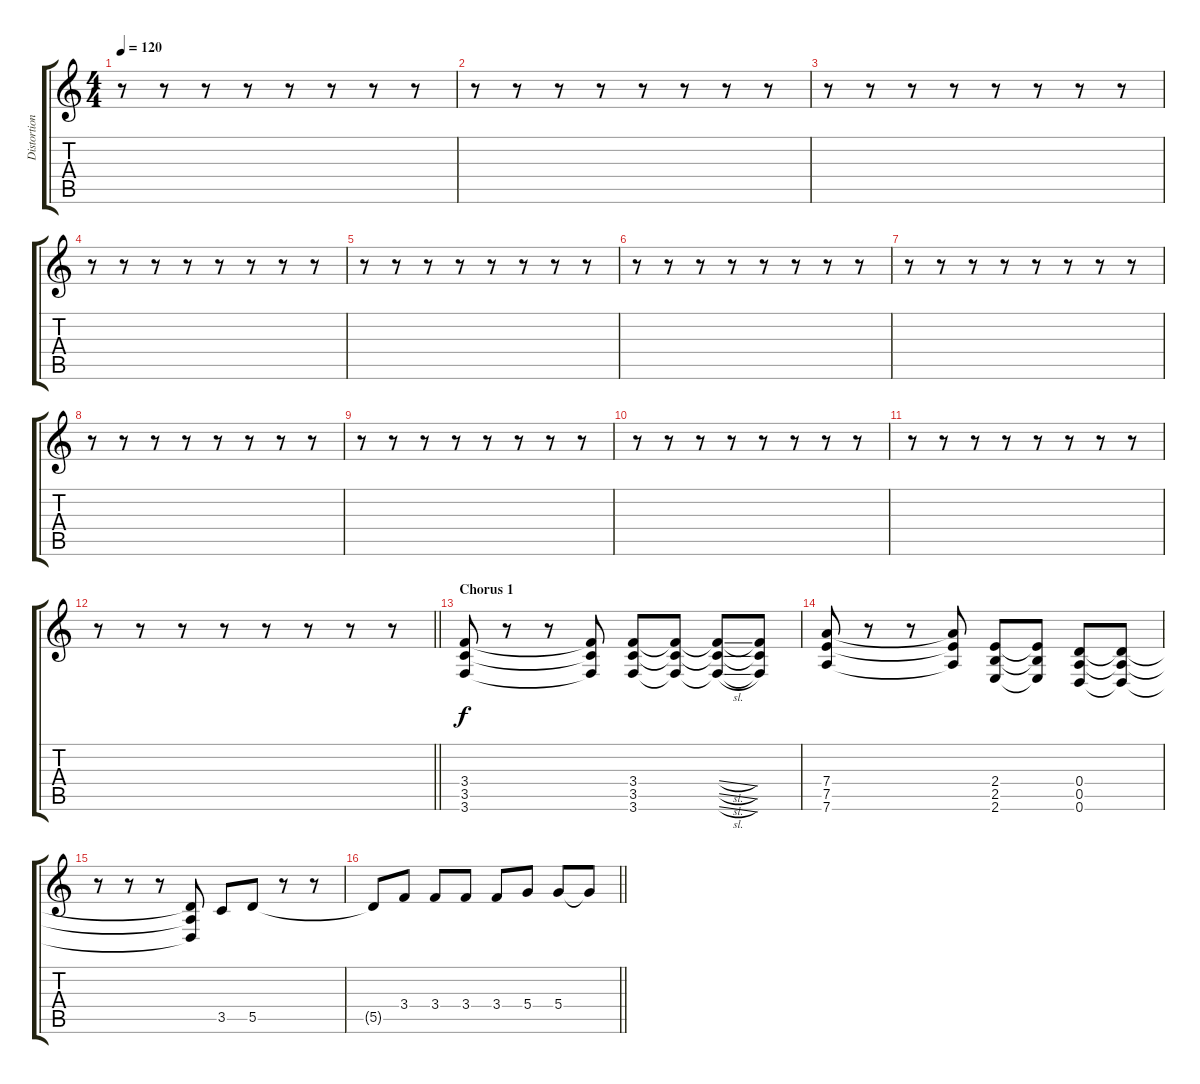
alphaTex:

\track ("Distortion" "Distortion") {instrument distortionguitar}
\staff {score tabs}
\tuning (E4 B3 G3 D3 A2 D2) {hide}
\ts (4 4)
\tempo 120
\clef g2
\ks c
r.8{dy f} r.8 r.8 r.8 r.8 r.8 r.8 r.8 |
r.8 r.8 r.8 r.8 r.8 r.8 r.8 r.8 |
r.8 r.8 r.8 r.8 r.8 r.8 r.8 r.8 |
r.8 r.8 r.8 r.8 r.8 r.8 r.8 r.8 |
r.8 r.8 r.8 r.8 r.8 r.8 r.8 r.8 |
r.8 r.8 r.8 r.8 r.8 r.8 r.8 r.8 |
r.8 r.8 r.8 r.8 r.8 r.8 r.8 r.8 |
r.8 r.8 r.8 r.8 r.8 r.8 r.8 r.8 |
r.8 r.8 r.8 r.8 r.8 r.8 r.8 r.8 |
r.8 r.8 r.8 r.8 r.8 r.8 r.8 r.8 |
r.8 r.8 r.8 r.8 r.8 r.8 r.8 r.8 |
\barLineRight lightlight
r.8 r.8 r.8 r.8 r.8 r.8 r.8 r.8 |
\section ("" "Chorus 1")
(3.4 3.5 3.6).8 r.8 r.8 (3.4{t} 3.5{t} 3.6{t}).8 (3.4 3.5 3.6).8 (3.4{t} 3.5{t} 3.6{t}).8 (3.4{sl t} 3.5{sl t} 3.6{sl t}).8 (3.4{t} 3.5{t} 3.6{t}).8 |
(7.4 7.5 7.6).8 r.8 r.8 (7.4{t} 7.5{t} 7.6{t}).8 (2.4 2.5 2.6).8 (2.4{t} 2.5{t} 2.6{t}).8 (0.4 0.5 0.6).8 (0.4{t} 0.5{t} 0.6{t}).8 |
r.8 r.8 r.8 (0.4{t} 0.5{t} 0.6{t}).8 3.5.8 5.5.8 r.8 r.8 |
\barLineRight lightlight
5.5{t}.8 3.4.8 3.4.8 3.4.8 3.4.8 5.4.8 5.4.8 5.4{t}.8
